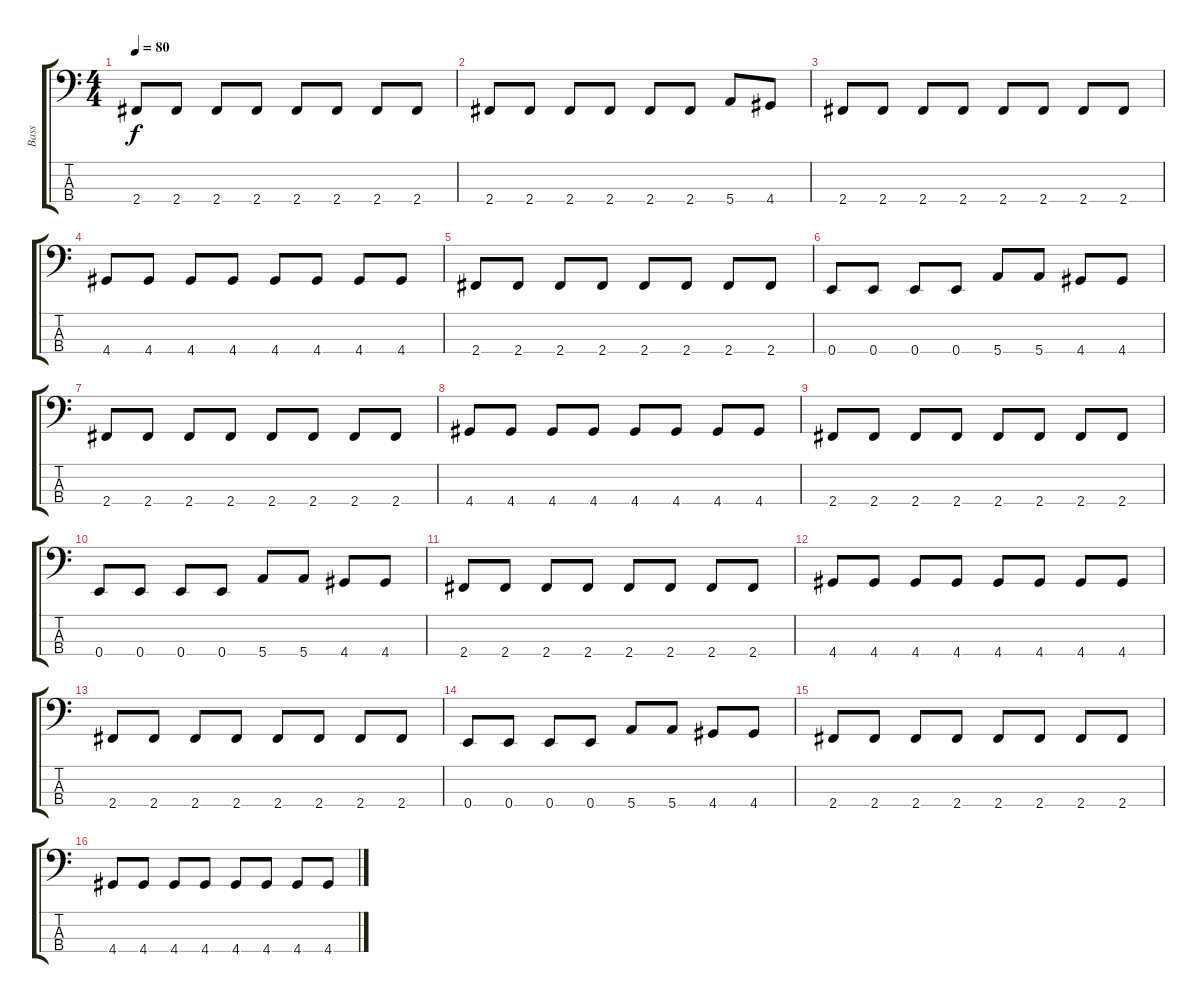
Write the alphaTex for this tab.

\track ("Bass" "Bass") {instrument electricbassfinger}
\staff {score tabs}
\tuning (G2 D2 A1 E1) {hide}
\ts (4 4)
\tempo 80
\clef f4
\ks c
2.4.8{dy f} 2.4.8 2.4.8 2.4.8 2.4.8 2.4.8 2.4.8 2.4.8 |
2.4.8 2.4.8 2.4.8 2.4.8 2.4.8 2.4.8 5.4.8 4.4.8 |
2.4.8 2.4.8 2.4.8 2.4.8 2.4.8 2.4.8 2.4.8 2.4.8 |
4.4.8 4.4.8 4.4.8 4.4.8 4.4.8 4.4.8 4.4.8 4.4.8 |
2.4.8 2.4.8 2.4.8 2.4.8 2.4.8 2.4.8 2.4.8 2.4.8 |
0.4.8 0.4.8 0.4.8 0.4.8 5.4.8 5.4.8 4.4.8 4.4.8 |
2.4.8 2.4.8 2.4.8 2.4.8 2.4.8 2.4.8 2.4.8 2.4.8 |
4.4.8 4.4.8 4.4.8 4.4.8 4.4.8 4.4.8 4.4.8 4.4.8 |
2.4.8 2.4.8 2.4.8 2.4.8 2.4.8 2.4.8 2.4.8 2.4.8 |
0.4.8 0.4.8 0.4.8 0.4.8 5.4.8 5.4.8 4.4.8 4.4.8 |
2.4.8 2.4.8 2.4.8 2.4.8 2.4.8 2.4.8 2.4.8 2.4.8 |
4.4.8 4.4.8 4.4.8 4.4.8 4.4.8 4.4.8 4.4.8 4.4.8 |
2.4.8 2.4.8 2.4.8 2.4.8 2.4.8 2.4.8 2.4.8 2.4.8 |
0.4.8 0.4.8 0.4.8 0.4.8 5.4.8 5.4.8 4.4.8 4.4.8 |
2.4.8 2.4.8 2.4.8 2.4.8 2.4.8 2.4.8 2.4.8 2.4.8 |
4.4.8 4.4.8 4.4.8 4.4.8 4.4.8 4.4.8 4.4.8 4.4.8
